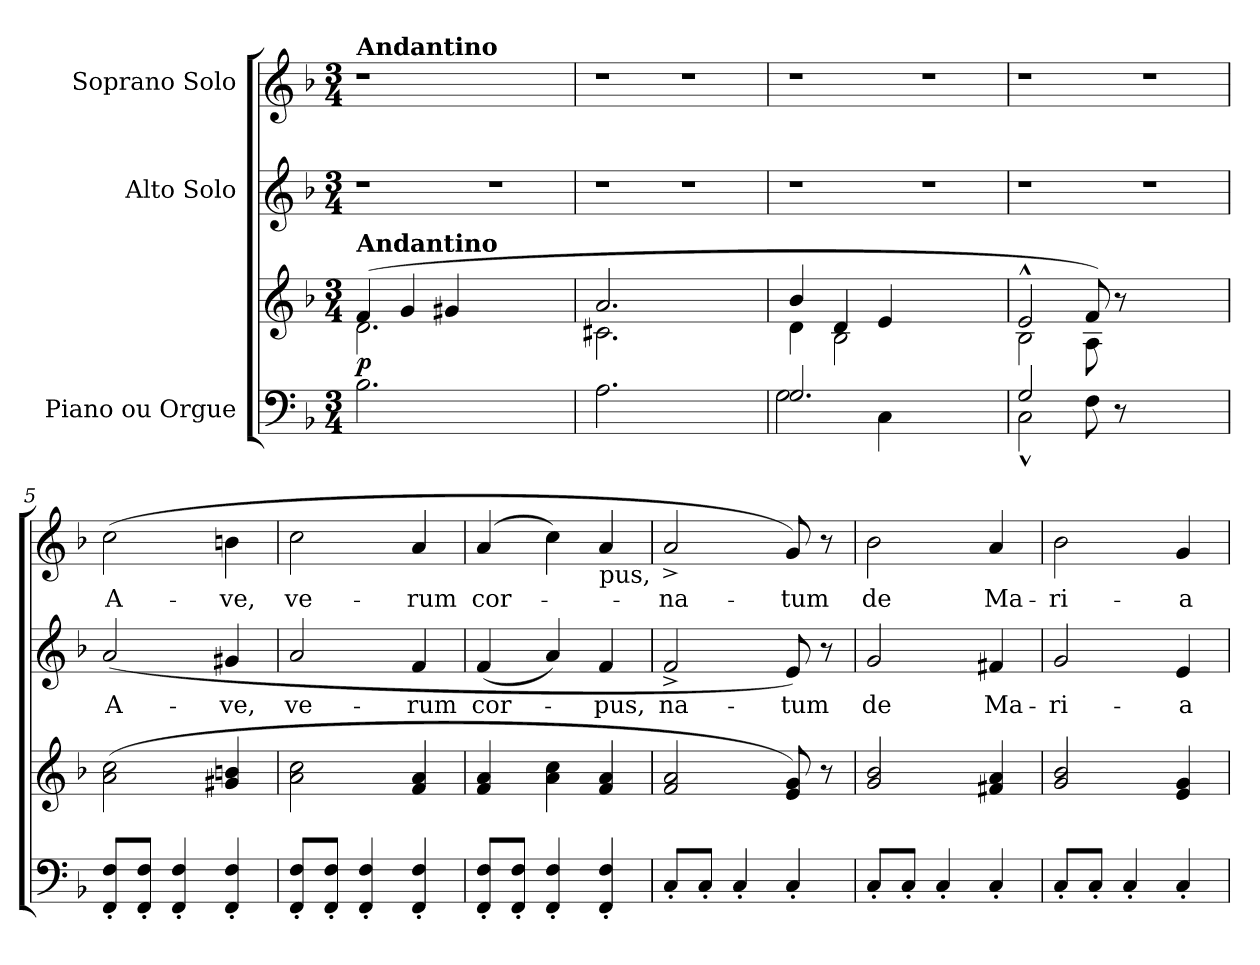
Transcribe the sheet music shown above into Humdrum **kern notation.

**kern	**kern	**dynam	**kern	**text	**kern	**text
*part3	*part3	*part3	*part2	*part2	*part1	*part1
*staff4	*staff3	*staff3/4	*staff2	*staff2	*staff1	*staff1
*I"Piano  ou         Orgue	*	*	*I"Alto Solo	*	*I"Soprano Solo	*
!!LO:PB:g=z
*clefF4	*clefG2	*	*clefG2	*	*clefG2	*
*k[b-]	*k[b-]	*	*k[b-]	*	*k[b-]	*
*F:	*F:	*	*F:	*	*F:	*
*M3/4	*M3/4	*	*M3/4	*	*M3/4	*
=1	=1	=1	=1	=1	=1	=1
*	*^	*	*	*	*	*
!	!	!	!	!	!	!LO:TX:a:B:t=Andantino	!
!	!LO:TX:a:B:t=Andantino	!	!	!	!	!	!
!	!	!	!	!LO:N:vis=1	!	!LO:N:vis=1	!
2.B-i\	(4fi/	2.di\	p	2.r	.	2.r	.
.	4gi/	.	.	.	.	.	.
.	4g#Xi/	.	.	.	.	.	.
!	!	!	!	!LO:N:vis=1	!	!	!
2.ryy	2.ryy	2.ryy	.	2.r	.	2.ryy	.
=2	=2	=2	=2	=2	=2	=2	=2
!	!	!	!	!LO:N:vis=1	!	!LO:N:vis=1	!
2.Ai\	2.ai/	2.c#Xi\	.	2.r	.	2.r	.
!	!	!	!	!LO:N:vis=1	!	!LO:N:vis=1	!
2.ryy	2.ryy	2.ryy	.	2.r	.	2.r	.
=3	=3	=3	=3	=3	=3	=3	=3
*^	*	*	*	*	*	*	*
!	!	!	!	!	!LO:N:vis=1	!	!LO:N:vis=1	!
2.Gi/	2Gi\	4b-i/	4di\	.	2.r	.	2.r	.
.	.	4di/	2B-i\	.	.	.	.	.
.	4Ci\	4ei/	.	.	.	.	.	.
!	!	!	!	!	!LO:N:vis=1	!	!LO:N:vis=1	!
2.ryy	2.ryy	2.ryy	2.ryy	.	2.r	.	2.r	.
=4	=4	=4	=4	=4	=4	=4	=4	=4
!	!	!	!	!	!LO:N:vis=1	!	!LO:N:vis=1	!
2Gi/	2C^^i\	2e^^i/	2B-i\	.	2.r	.	2.r	.
8Fi\	4ryy	8fi/)	8Ai\	.	.	.	.	.
8r	.	8r	8ryy	.	.	.	.	.
!	!	!	!	!	!LO:N:vis=1	!	!LO:N:vis=1	!
2.ryy	2.ryy	2.ryy	2.ryy	.	2.r	.	2.r	.
*v	*v	*	*	*	*	*	*	*
*	*v	*v	*	*	*	*	*
=5	=5	=5	=5	=5	=5	=5
*^	*^	*	*	*	*	*
!	!	!	!	!	!	!LO:LY:b:color=#000000	!	!
*v	*v	*	*	*	*	*	*	*
*	*v	*v	*	*	*	*	*
*^	*^	*	*	*	*	*
!	!	!	!	!	!	!	!	!LO:LY:b:color=#000000
*v	*v	*	*	*	*	*	*	*
*	*v	*v	*	*	*	*	*
8FFi/' 8Fi'L	(2ai\ 2cci	.	(2ai/	A-	(2cci\	A-
8FFi/' 8Fi'J	.	.	.	.	.	.
4FFi/' 4Fi'	.	.	.	.	.	.
!	!	!	!	!LO:LY:b:color=#000000	!	!
!	!	!	!	!	!	!LO:LY:b:color=#000000
4FFi/' 4Fi'	4g#Xi/ 4bni	.	4g#Xi/	-ve,	4bni\	-ve,
=6	=6	=6	=6	=6	=6	=6
!	!	!	!	!LO:LY:b:color=#000000	!	!
!	!	!	!	!	!	!LO:LY:b:color=#000000
8FFi/' 8Fi'L	2ai\ 2cci	.	2ai/	ve-	2cci\	ve-
8FFi/' 8Fi'J	.	.	.	.	.	.
4FFi/' 4Fi'	.	.	.	.	.	.
!	!	!	!	!LO:LY:b:color=#000000	!	!
!	!	!	!	!	!	!LO:LY:b:color=#000000
4FFi/' 4Fi'	4fi/ 4ai	.	4fi/	-rum	4ai/	-rum
=7	=7	=7	=7	=7	=7	=7
!	!	!	!	!LO:LY:b:color=#000000	!	!
!	!	!	!	!	!	!LO:LY:b:color=#000000
8FFi/' 8Fi'L	4fi/ 4ai	.	(4fi/	cor-	(4ai/	cor-
8FFi/' 8Fi'J	.	.	.	.	.	.
4FFi/' 4Fi'	4ai\ 4cci	.	4ai/)	.	4cci\)	.
!	!	!	!	!	!LO:TX:b:t=pus,	!
!	!	!	!	!LO:LY:b:color=#000000	!	!
4FFi/' 4Fi'	4fi/ 4ai	.	4fi/	-pus,	4ai/	.
=8	=8	=8	=8	=8	=8	=8
!	!	!	!	!LO:LY:b:color=#000000	!	!
!	!	!	!	!	!	!LO:LY:b:color=#000000
8C'i/L	2fi/ 2ai	.	2f^i/	na-	2a^i/	-na-
8C'i/J	.	.	.	.	.	.
4C'i/	.	.	.	.	.	.
!	!	!	!	!LO:LY:b:color=#000000	!	!
!	!	!	!	!	!	!LO:LY:b:color=#000000
4C'i/	8ei/ 8gi)	.	8ei/)	-tum	8gi/)	-tum
.	8r	.	8r	.	8r	.
!!LO:LB:g=z
=9	=9	=9	=9	=9	=9	=9
!	!	!	!	!LO:LY:b:color=#000000	!	!
!	!	!	!	!	!	!LO:LY:b:color=#000000
8C'i/L	2gi/ 2b-i	.	2gi/	de	2b-i\	de
8C'i/J	.	.	.	.	.	.
4C'i/	.	.	.	.	.	.
!	!	!	!	!LO:LY:b:color=#000000	!	!
!	!	!	!	!	!	!LO:LY:b:color=#000000
4C'i/	4f#Xi/ 4ai	.	4f#Xi/	Ma-	4ai/	Ma-
=10	=10	=10	=10	=10	=10	=10
!	!	!	!	!LO:LY:b:color=#000000	!	!
!	!	!	!	!	!	!LO:LY:b:color=#000000
8C'i/L	2gi/ 2b-i	.	2gi/	-ri-	2b-i\	-ri-
8C'i/J	.	.	.	.	.	.
4C'i/	.	.	.	.	.	.
!	!	!	!	!LO:LY:b:color=#000000	!	!
!	!	!	!	!	!	!LO:LY:b:color=#000000
4C'i/	4ei/ 4gi	.	4ei/	-a	4gi/	-a
=	=	=	=	=	=	=
*-	*-	*-	*-	*-	*-	*-
